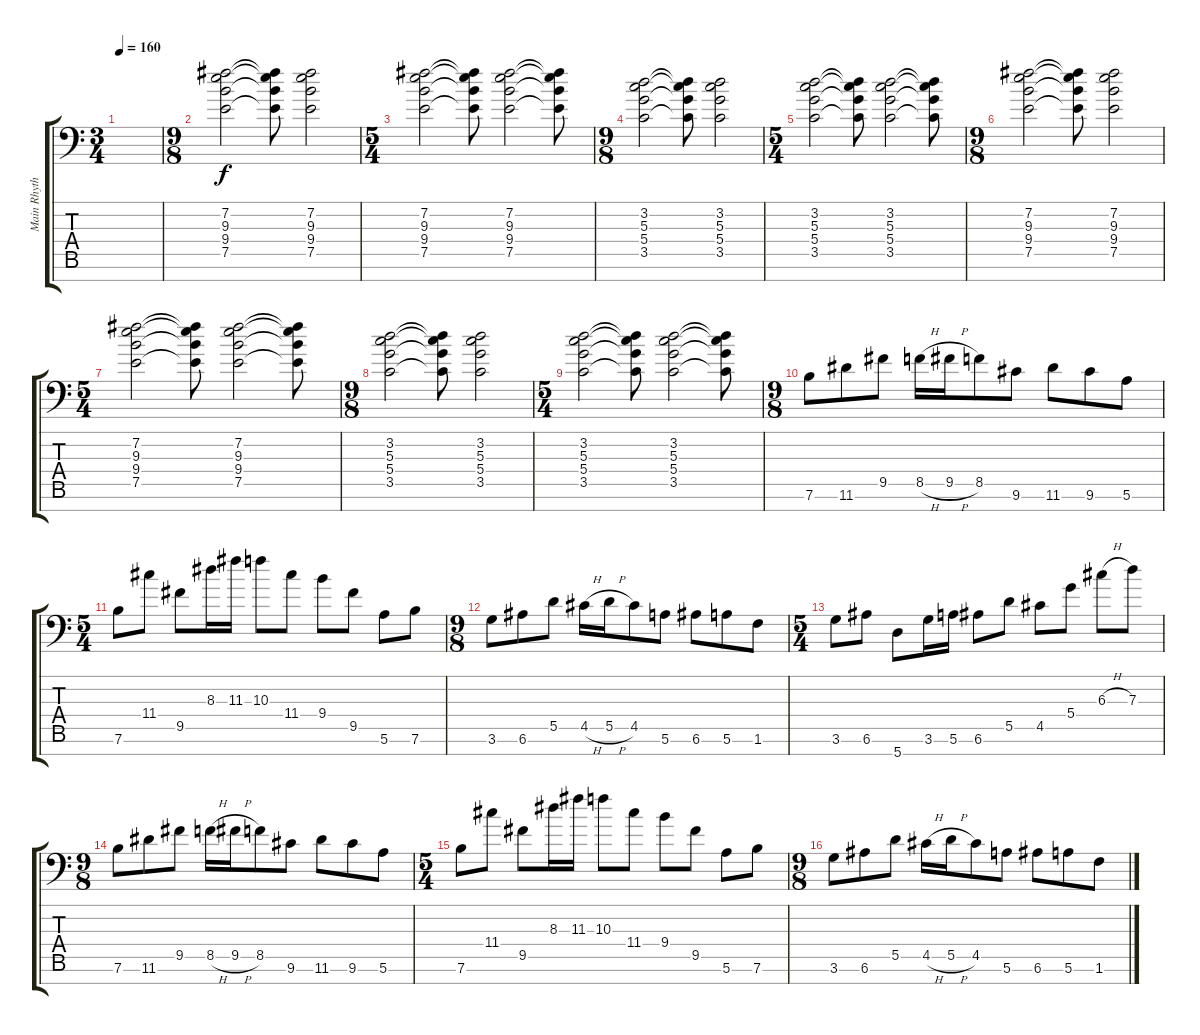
\track ("Main Rhythm Guitar R" "Main Rhyth") {instrument distortionguitar}
\staff {score tabs}
\tuning (E4 B3 G3 D3 A2 E2 A1) {hide}
\ts (3 4)
\tempo 160
\clef f4
\ks c
|
\ts (9 8)
(7.2 9.3 9.4 7.5).2 (7.2{t} 9.3{t} 9.4{t} 7.5{t}).8 (7.2 9.3 9.4 7.5).2 |
\ts (5 4)
(7.2 9.3 9.4 7.5).2 (7.2{t} 9.3{t} 9.4{t} 7.5{t}).8 (7.2 9.3 9.4 7.5).2 (7.2{t} 9.3{t} 9.4{t} 7.5{t}).8 |
\ts (9 8)
(3.2 5.3 5.4 3.5).2 (3.2{t} 5.3{t} 5.4{t} 3.5{t}).8 (3.2 5.3 5.4 3.5).2 |
\ts (5 4)
(3.2 5.3 5.4 3.5).2 (3.2{t} 5.3{t} 5.4{t} 3.5{t}).8 (3.2 5.3 5.4 3.5).2 (3.2{t} 5.3{t} 5.4{t} 3.5{t}).8 |
\ts (9 8)
(7.2 9.3 9.4 7.5).2 (7.2{t} 9.3{t} 9.4{t} 7.5{t}).8 (7.2 9.3 9.4 7.5).2 |
\ts (5 4)
(7.2 9.3 9.4 7.5).2 (7.2{t} 9.3{t} 9.4{t} 7.5{t}).8 (7.2 9.3 9.4 7.5).2 (7.2{t} 9.3{t} 9.4{t} 7.5{t}).8 |
\ts (9 8)
(3.2 5.3 5.4 3.5).2 (3.2{t} 5.3{t} 5.4{t} 3.5{t}).8 (3.2 5.3 5.4 3.5).2 |
\ts (5 4)
(3.2 5.3 5.4 3.5).2 (3.2{t} 5.3{t} 5.4{t} 3.5{t}).8 (3.2 5.3 5.4 3.5).2 (3.2{t} 5.3{t} 5.4{t} 3.5{t}).8 |
\ts (9 8)
7.6.8 11.6.8 9.5.8 8.5{h}.16 9.5{h}.16 8.5.8 9.6.8 11.6.8 9.6.8 5.6.8 |
\ts (5 4)
7.6.8 11.4.8 9.5.8 8.3.16 11.3.16 10.3.8 11.4.8 9.4.8 9.5.8 5.6.8 7.6.8 |
\ts (9 8)
3.6.8 6.6.8 5.5.8 4.5{h}.16 5.5{h}.16 4.5.8 5.6.8 6.6.8 5.6.8 1.6.8 |
\ts (5 4)
3.6.8 6.6.8 5.7.8 3.6.16 5.6.16 6.6.8 5.5.8 4.5.8 5.4.8 6.3{h}.8 7.3.8 |
\ts (9 8)
7.6.8 11.6.8 9.5.8 8.5{h}.16 9.5{h}.16 8.5.8 9.6.8 11.6.8 9.6.8 5.6.8 |
\ts (5 4)
7.6.8 11.4.8 9.5.8 8.3.16 11.3.16 10.3.8 11.4.8 9.4.8 9.5.8 5.6.8 7.6.8 |
\ts (9 8)
3.6.8 6.6.8 5.5.8 4.5{h}.16 5.5{h}.16 4.5.8 5.6.8 6.6.8 5.6.8 1.6.8
